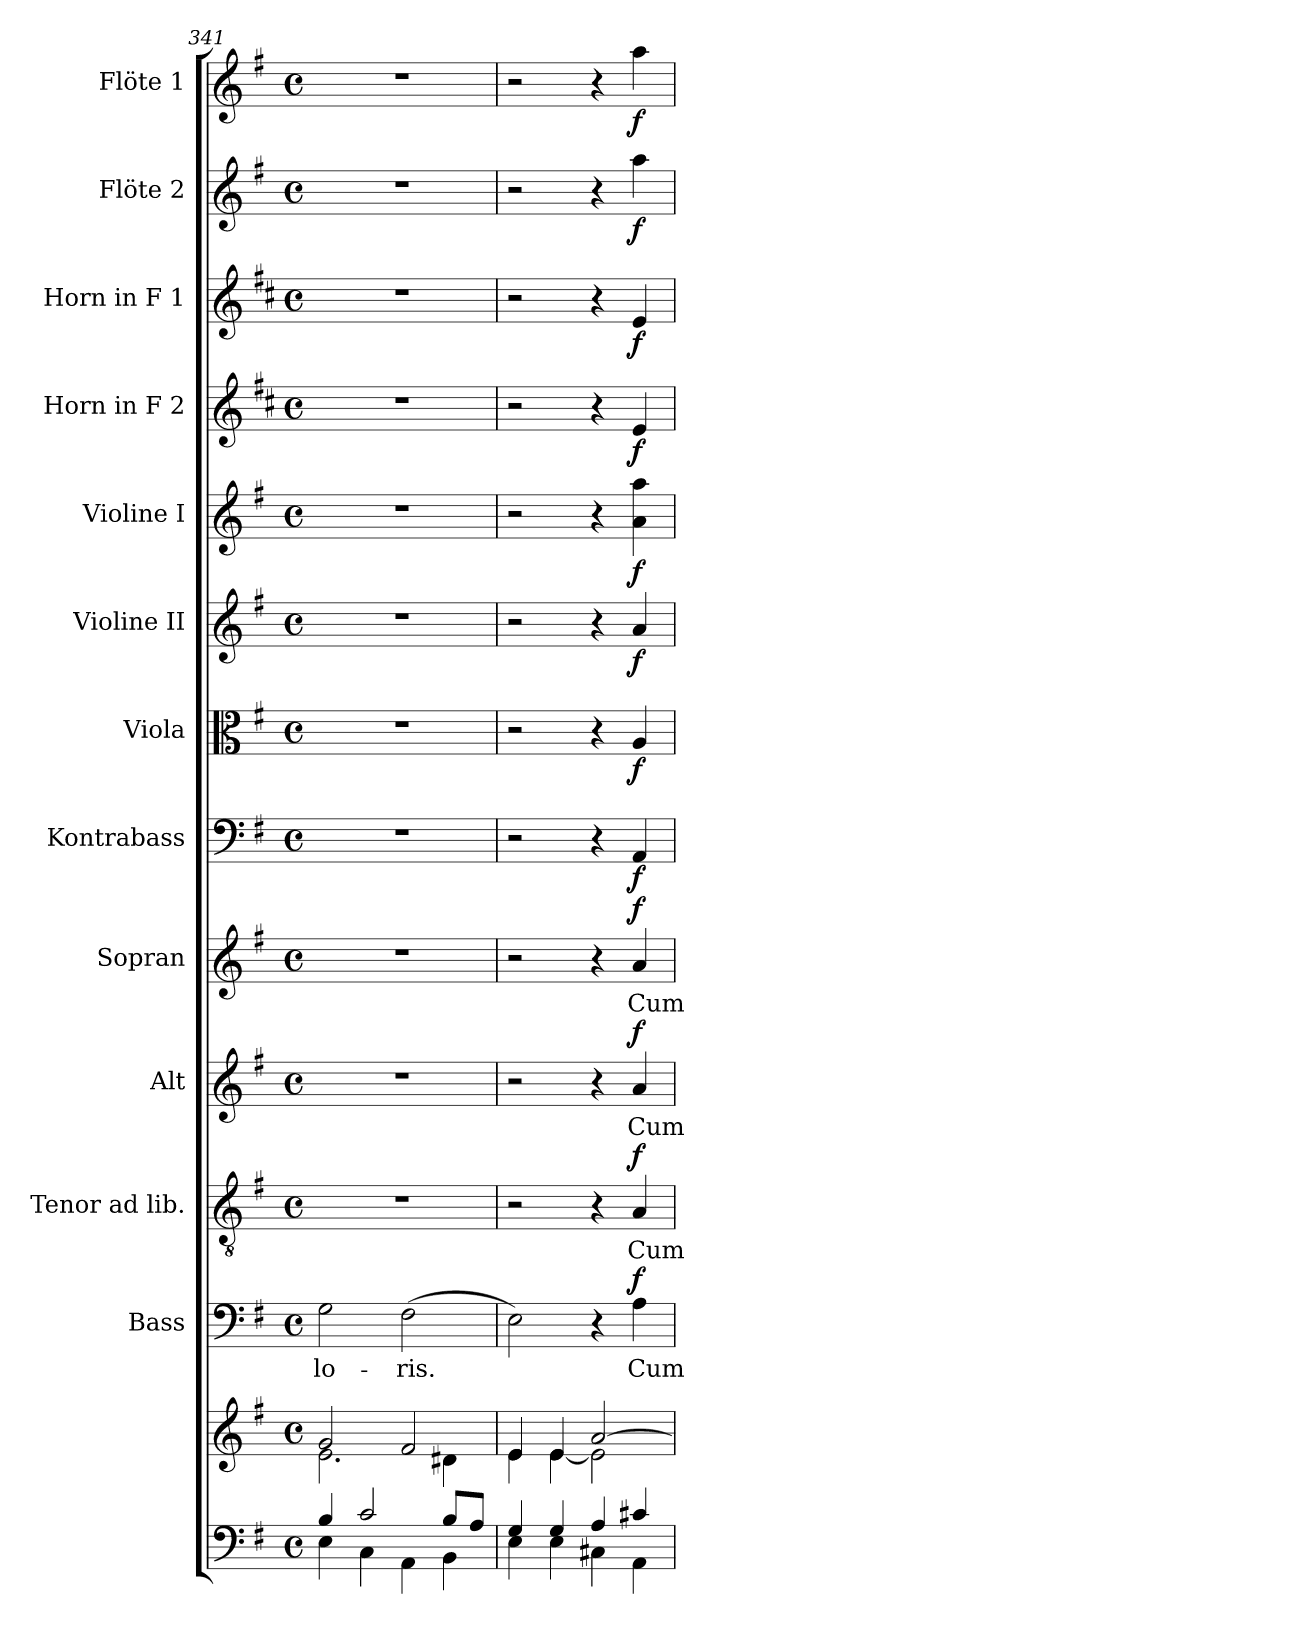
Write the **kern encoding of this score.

**kern	**kern	**kern	**text	**dynam	**kern	**text	**dynam	**kern	**text	**dynam	**kern	**text	**dynam	**kern	**dynam	**kern	**dynam	**kern	**dynam	**kern	**dynam	**kern	**dynam	**kern	**dynam	**kern	**dynam	**kern	**dynam
*part13	*part13	*part12	*part12	*part12	*part11	*part11	*part11	*part10	*part10	*part10	*part9	*part9	*part9	*part8	*part8	*part7	*part7	*part6	*part6	*part5	*part5	*part4	*part4	*part3	*part3	*part2	*part2	*part1	*part1
*staff14	*staff13	*staff12	*staff12	*staff12	*staff11	*staff11	*staff11	*staff10	*staff10	*staff10	*staff9	*staff9	*staff9	*staff8	*staff8	*staff7	*staff7	*staff6	*staff6	*staff5	*staff5	*staff4	*staff4	*staff3	*staff3	*staff2	*staff2	*staff1	*staff1
*	*	*I"Bass	*	*	*I"Tenor ad lib.	*	*	*I"Alt	*	*	*I"Sopran	*	*	*I"Kontrabass	*	*I"Viola	*	*I"Violine II	*	*I"Violine I	*	*I"Horn in F 2	*	*I"Horn in F 1	*	*I"Flöte 2	*	*I"Flöte 1	*
*	*	*I'B.	*	*	*I'T.	*	*	*I'A.	*	*	*I'S.	*	*	*I'Kb.	*	*I'Vla.	*	*I'Vl. II	*	*I'Vl. I	*	*	*	*	*	*I'Fl. 2	*	*I'Fl. 1	*
*clefF4	*clefG2	*clefF4	*	*	*clefGv2	*	*	*clefG2	*	*	*clefG2	*	*	*clefF4	*	*clefC3	*	*clefG2	*	*clefG2	*	*clefG2	*	*clefG2	*	*clefG2	*	*clefG2	*
*	*	*	*	*	*	*	*	*	*	*	*	*	*	*ITrd7c12	*	*	*	*	*	*	*	*ITrd4c7	*	*ITrd4c7	*	*	*	*	*
*k[f#]	*k[f#]	*k[f#]	*	*	*k[f#]	*	*	*k[f#]	*	*	*k[f#]	*	*	*k[f#]	*	*k[f#]	*	*k[f#]	*	*k[f#]	*	*k[f#]	*	*k[f#]	*	*k[f#]	*	*k[f#]	*
*G:	*G:	*G:	*	*	*G:	*	*	*G:	*	*	*G:	*	*	*G:	*	*G:	*	*G:	*	*G:	*	*G:	*	*G:	*	*G:	*	*G:	*
*M4/4	*M4/4	*M4/4	*	*	*M4/4	*	*	*M4/4	*	*	*M4/4	*	*	*M4/4	*	*M4/4	*	*M4/4	*	*M4/4	*	*M4/4	*	*M4/4	*	*M4/4	*	*M4/4	*
*met(c)	*met(c)	*met(c)	*	*	*met(c)	*	*	*met(c)	*	*	*met(c)	*	*	*met(c)	*	*met(c)	*	*met(c)	*	*met(c)	*	*met(c)	*	*met(c)	*	*met(c)	*	*met(c)	*
=341	=341	=341	=341	=341	=341	=341	=341	=341	=341	=341	=341	=341	=341	=341	=341	=341	=341	=341	=341	=341	=341	=341	=341	=341	=341	=341	=341	=341	=341
*^	*^	*	*	*	*	*	*	*	*	*	*	*	*	*	*	*	*	*	*	*	*	*	*	*	*	*	*	*	*
!	!	!	!	!	!LO:LY:b	!	!	!	!	!	!	!	!	!	!	!	!	!	!	!	!	!	!	!	!	!	!	!	!	!	!
4B/	4E\	2g/	2.e\	2G\	-lo-	.	1r	.	.	1r	.	.	1r	.	.	1r	.	1r	.	1r	.	1r	.	1r	.	1r	.	1r	.	1r	.
2c/	4C\	.	.	.	.	.	.	.	.	.	.	.	.	.	.	.	.	.	.	.	.	.	.	.	.	.	.	.	.	.	.
!	!	!	!	!	!LO:LY:b	!	!	!	!	!	!	!	!	!	!	!	!	!	!	!	!	!	!	!	!	!	!	!	!	!	!
.	4AA\	2f#/	.	(>2F#\	-ris.	.	.	.	.	.	.	.	.	.	.	.	.	.	.	.	.	.	.	.	.	.	.	.	.	.	.
8B/L	4BB\	.	4d#X\	.	.	.	.	.	.	.	.	.	.	.	.	.	.	.	.	.	.	.	.	.	.	.	.	.	.	.	.
8A/J	.	.	.	.	.	.	.	.	.	.	.	.	.	.	.	.	.	.	.	.	.	.	.	.	.	.	.	.	.	.	.
=342	=342	=342	=342	=342	=342	=342	=342	=342	=342	=342	=342	=342	=342	=342	=342	=342	=342	=342	=342	=342	=342	=342	=342	=342	=342	=342	=342	=342	=342	=342	=342
4G/	4E\	4e/	4e\	2E\)	.	.	2r	.	.	2r	.	.	2r	.	.	2r	.	2r	.	2r	.	2r	.	2r	.	2r	.	2r	.	2r	.
4G/	4E\	4e/	[<4e\	.	.	.	.	.	.	.	.	.	.	.	.	.	.	.	.	.	.	.	.	.	.	.	.	.	.	.	.
4A/	4C#X\	[>2a/	2e\]	4r	.	.	4r	.	.	4r	.	.	4r	.	.	4r	.	4r	.	4r	.	4r	.	4r	.	4r	.	4r	.	4r	.
!	!	!	!	!	!LO:LY:b	!LO:DY:a	!	!LO:LY:b	!LO:DY:a	!	!LO:LY:b	!LO:DY:a	!	!LO:LY:b	!LO:DY:a	!	!LO:DY:b	!	!LO:DY:b	!	!LO:DY:b	!	!LO:DY:b	!	!LO:DY:b	!	!LO:DY:b	!	!LO:DY:b	!	!LO:DY:b
4c#X/	4AA\	.	.	4A\	Cum	f	4A/	Cum	f	4a/	Cum	f	4a/	Cum	f	4AAA/	f	4A/	f	4a/	f	4a\ 4aa\	f	4A/	f	4A/	f	4aa\	f	4aa\	f
*v	*v	*	*	*	*	*	*	*	*	*	*	*	*	*	*	*	*	*	*	*	*	*	*	*	*	*	*	*	*	*	*
*	*v	*v	*	*	*	*	*	*	*	*	*	*	*	*	*	*	*	*	*	*	*	*	*	*	*	*	*	*	*	*
=	=	=	=	=	=	=	=	=	=	=	=	=	=	=	=	=	=	=	=	=	=	=	=	=	=	=	=	=	=
*-	*-	*-	*-	*-	*-	*-	*-	*-	*-	*-	*-	*-	*-	*-	*-	*-	*-	*-	*-	*-	*-	*-	*-	*-	*-	*-	*-	*-	*-
